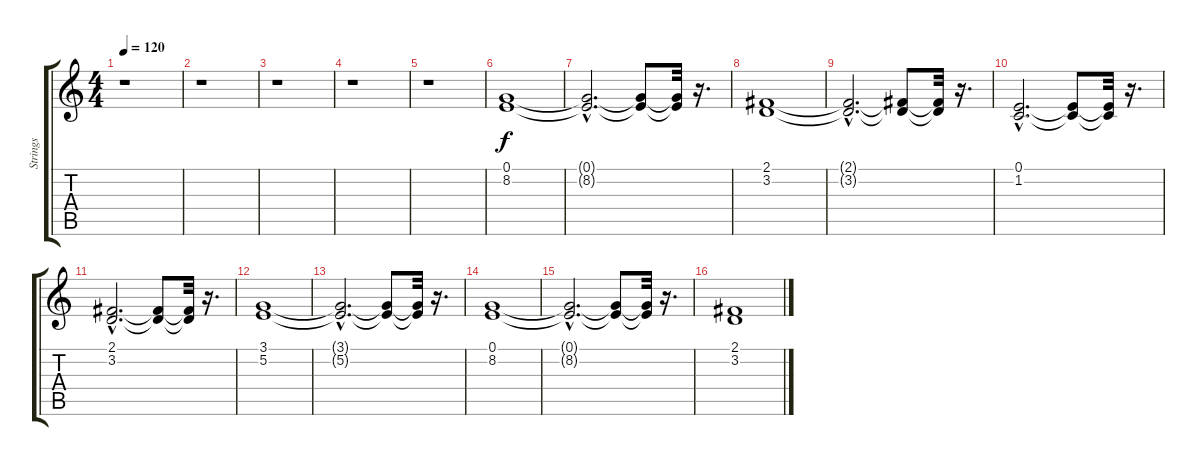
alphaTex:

\track ("Strings" "Strings") {instrument stringensemble1}
\staff {score tabs}
\tuning (E4 B3 G3 D3 A2 E2) {hide}
\ts (4 4)
\tempo 120
\clef g2
\ks c
r.1{dy f} |
r.1 |
r.1 |
r.1 |
r.1 |
(0.1 8.2).1 |
(0.1{hac t} 8.2{hac t}).2{d} (0.1{t} 8.2{t}).8 (0.1{t} 8.2{t}).32 r.16{d} |
(2.1 3.2).1 |
(2.1{hac t} 3.2{hac t}).2{d} (2.1{t} 3.2{t}).8 (2.1{t} 3.2{t}).32 r.16{d} |
(0.1{hac} 1.2{hac}).2{d} (0.1{t} 1.2{t}).8 (0.1{t} 1.2{t}).32 r.16{d} |
(2.1{hac} 3.2{hac}).2{d} (2.1{t} 3.2{t}).8 (2.1{t} 3.2{t}).32 r.16{d} |
(3.1 5.2).1 |
(3.1{hac t} 5.2{hac t}).2{d} (3.1{t} 5.2{t}).8 (3.1{t} 5.2{t}).32 r.16{d} |
(0.1 8.2).1 |
(0.1{hac t} 8.2{hac t}).2{d} (0.1{t} 8.2{t}).8 (0.1{t} 8.2{t}).32 r.16{d} |
(2.1 3.2).1
